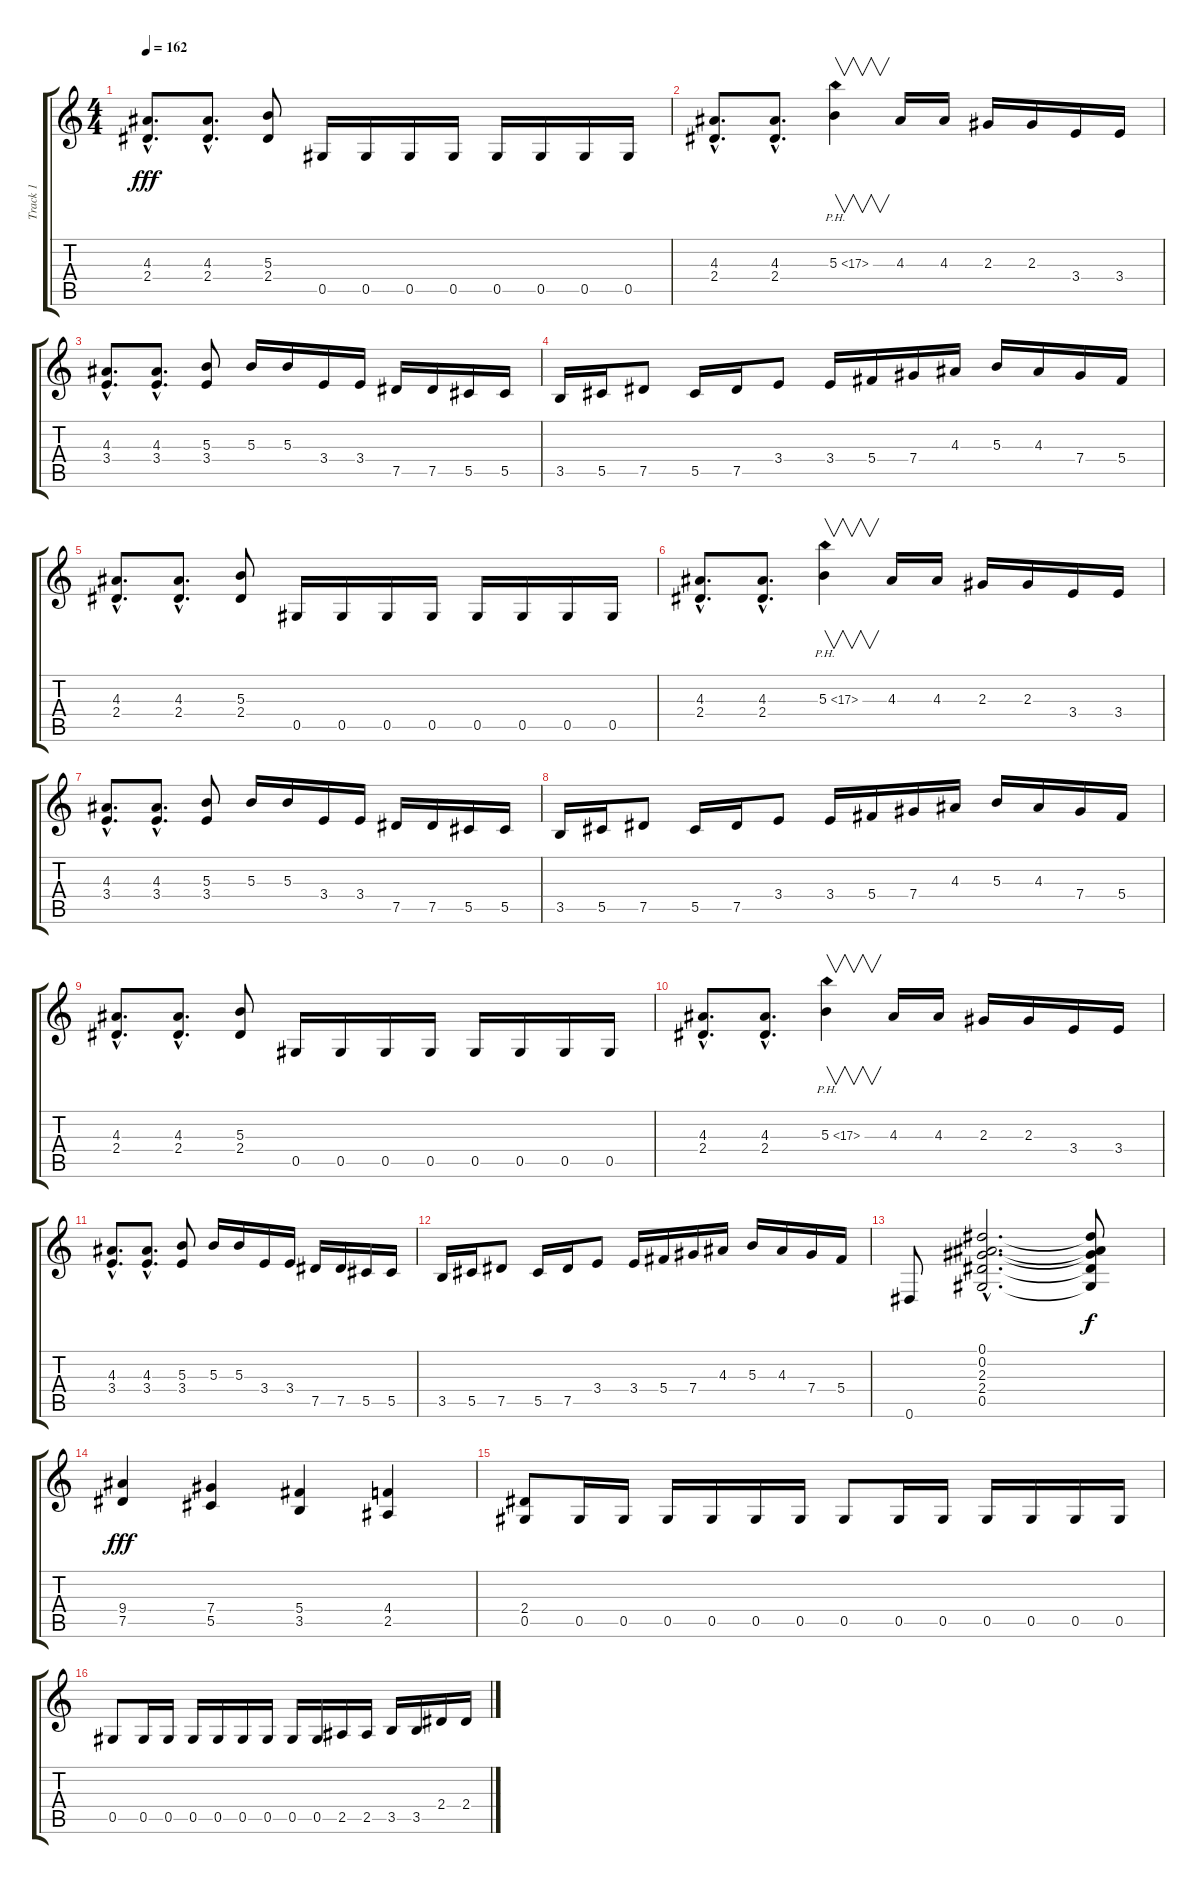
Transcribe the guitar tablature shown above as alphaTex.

\track ("Track 1" "Track 1") {instrument distortionguitar}
\staff {score tabs}
\tuning (Eb4 Bb3 Gb3 Db3 Ab2 Eb2) {hide}
\ts (4 4)
\tempo 162
\clef g2
\ks c
(4.3{hac} 2.4{hac}).8{d dy fff instrument distortionguitar} (4.3{hac} 2.4{hac}).8{d} (5.3 2.4).8 0.5.16 0.5.16 0.5.16 0.5.16 0.5.16 0.5.16 0.5.16 0.5.16 |
(4.3{hac} 2.4{hac}).8{d} (4.3{hac} 2.4{hac}).8{d} 5.3{ph 12}.4{v} 4.3.16 4.3.16 2.3.16 2.3.16 3.4.16 3.4.16 |
(4.3{hac} 3.4{hac}).8{d} (4.3{hac} 3.4{hac}).8{d} (5.3 3.4).8 5.3.16 5.3.16 3.4.16 3.4.16 7.5.16 7.5.16 5.5.16 5.5.16 |
3.5.16 5.5.16 7.5.8 5.5.16 7.5.16 3.4.8 3.4.16 5.4.16 7.4.16 4.3.16 5.3.16 4.3.16 7.4.16 5.4.16 |
(4.3{hac} 2.4{hac}).8{d} (4.3{hac} 2.4{hac}).8{d} (5.3 2.4).8 0.5.16 0.5.16 0.5.16 0.5.16 0.5.16 0.5.16 0.5.16 0.5.16 |
(4.3{hac} 2.4{hac}).8{d} (4.3{hac} 2.4{hac}).8{d} 5.3{ph 12}.4{v} 4.3.16 4.3.16 2.3.16 2.3.16 3.4.16 3.4.16 |
(4.3{hac} 3.4{hac}).8{d} (4.3{hac} 3.4{hac}).8{d} (5.3 3.4).8 5.3.16 5.3.16 3.4.16 3.4.16 7.5.16 7.5.16 5.5.16 5.5.16 |
3.5.16 5.5.16 7.5.8 5.5.16 7.5.16 3.4.8 3.4.16 5.4.16 7.4.16 4.3.16 5.3.16 4.3.16 7.4.16 5.4.16 |
(4.3{hac} 2.4{hac}).8{d} (4.3{hac} 2.4{hac}).8{d} (5.3 2.4).8 0.5.16 0.5.16 0.5.16 0.5.16 0.5.16 0.5.16 0.5.16 0.5.16 |
(4.3{hac} 2.4{hac}).8{d} (4.3{hac} 2.4{hac}).8{d} 5.3{ph 12}.4{v} 4.3.16 4.3.16 2.3.16 2.3.16 3.4.16 3.4.16 |
(4.3{hac} 3.4{hac}).8{d} (4.3{hac} 3.4{hac}).8{d} (5.3 3.4).8 5.3.16 5.3.16 3.4.16 3.4.16 7.5.16 7.5.16 5.5.16 5.5.16 |
3.5.16 5.5.16 7.5.8 5.5.16 7.5.16 3.4.8 3.4.16 5.4.16 7.4.16 4.3.16 5.3.16 4.3.16 7.4.16 5.4.16 |
0.6.8 (0.1{hac} 0.2{hac} 2.3{hac} 2.4{hac} 0.5{hac}).2{d} (0.1{t} 0.2{t} 2.3{t} 2.4{t} 0.5{t}).8{dy f} |
(9.4 7.5).4{dy fff} (7.4 5.5).4 (5.4 3.5).4 (4.4 2.5).4 |
(2.4 0.5).8 0.5.16 0.5.16 0.5.16 0.5.16 0.5.16 0.5.16 0.5.8 0.5.16 0.5.16 0.5.16 0.5.16 0.5.16 0.5.16 |
0.5.8 0.5.16 0.5.16 0.5.16 0.5.16 0.5.16 0.5.16 0.5.16 0.5.16 2.5.16 2.5.16 3.5.16 3.5.16 2.4.16 2.4.16
